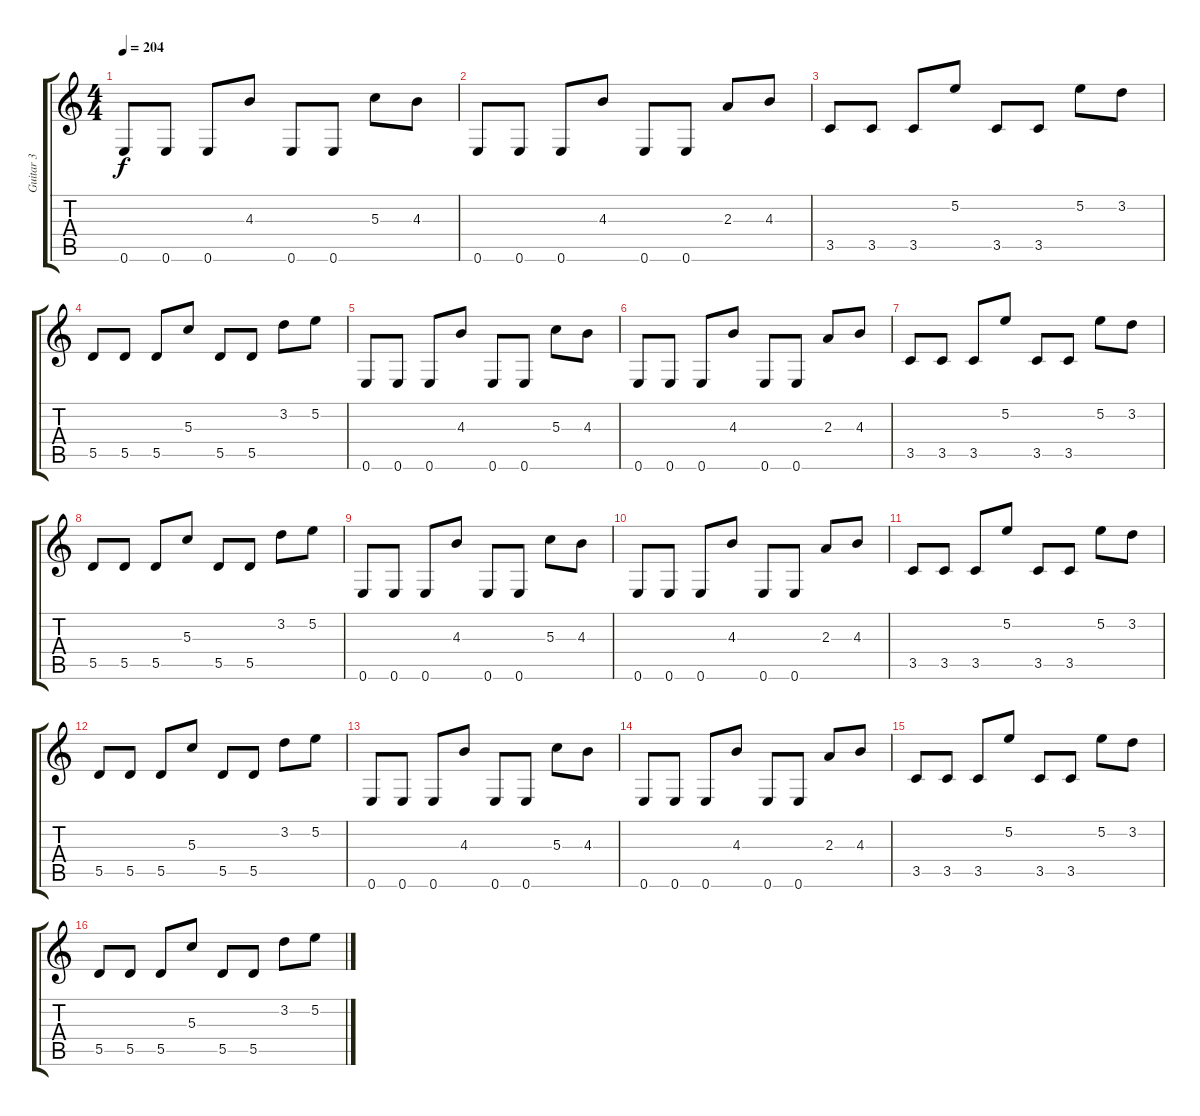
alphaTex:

\track ("Guitar 3" "Guitar 3") {instrument distortionguitar}
\staff {score tabs}
\tuning (E4 B3 G3 D3 A2 E2) {hide}
\ts (4 4)
\section ("" "")
\tempo 204
\clef g2
\ks c
0.6.8{dy f} 0.6.8 0.6.8 4.3.8 0.6.8 0.6.8 5.3.8 4.3.8 |
0.6.8 0.6.8 0.6.8 4.3.8 0.6.8 0.6.8 2.3.8 4.3.8 |
3.5.8 3.5.8 3.5.8 5.2.8 3.5.8 3.5.8 5.2.8 3.2.8 |
5.5.8 5.5.8 5.5.8 5.3.8 5.5.8 5.5.8 3.2.8 5.2.8 |
0.6.8 0.6.8 0.6.8 4.3.8 0.6.8 0.6.8 5.3.8 4.3.8 |
0.6.8 0.6.8 0.6.8 4.3.8 0.6.8 0.6.8 2.3.8 4.3.8 |
3.5.8 3.5.8 3.5.8 5.2.8 3.5.8 3.5.8 5.2.8 3.2.8 |
5.5.8 5.5.8 5.5.8 5.3.8 5.5.8 5.5.8 3.2.8 5.2.8 |
\section ("" "")
0.6.8 0.6.8 0.6.8 4.3.8 0.6.8 0.6.8 5.3.8 4.3.8 |
0.6.8 0.6.8 0.6.8 4.3.8 0.6.8 0.6.8 2.3.8 4.3.8 |
3.5.8 3.5.8 3.5.8 5.2.8 3.5.8 3.5.8 5.2.8 3.2.8 |
5.5.8 5.5.8 5.5.8 5.3.8 5.5.8 5.5.8 3.2.8 5.2.8 |
0.6.8 0.6.8 0.6.8 4.3.8 0.6.8 0.6.8 5.3.8 4.3.8 |
0.6.8 0.6.8 0.6.8 4.3.8 0.6.8 0.6.8 2.3.8 4.3.8 |
3.5.8 3.5.8 3.5.8 5.2.8 3.5.8 3.5.8 5.2.8 3.2.8 |
5.5.8 5.5.8 5.5.8 5.3.8 5.5.8 5.5.8 3.2.8 5.2.8
